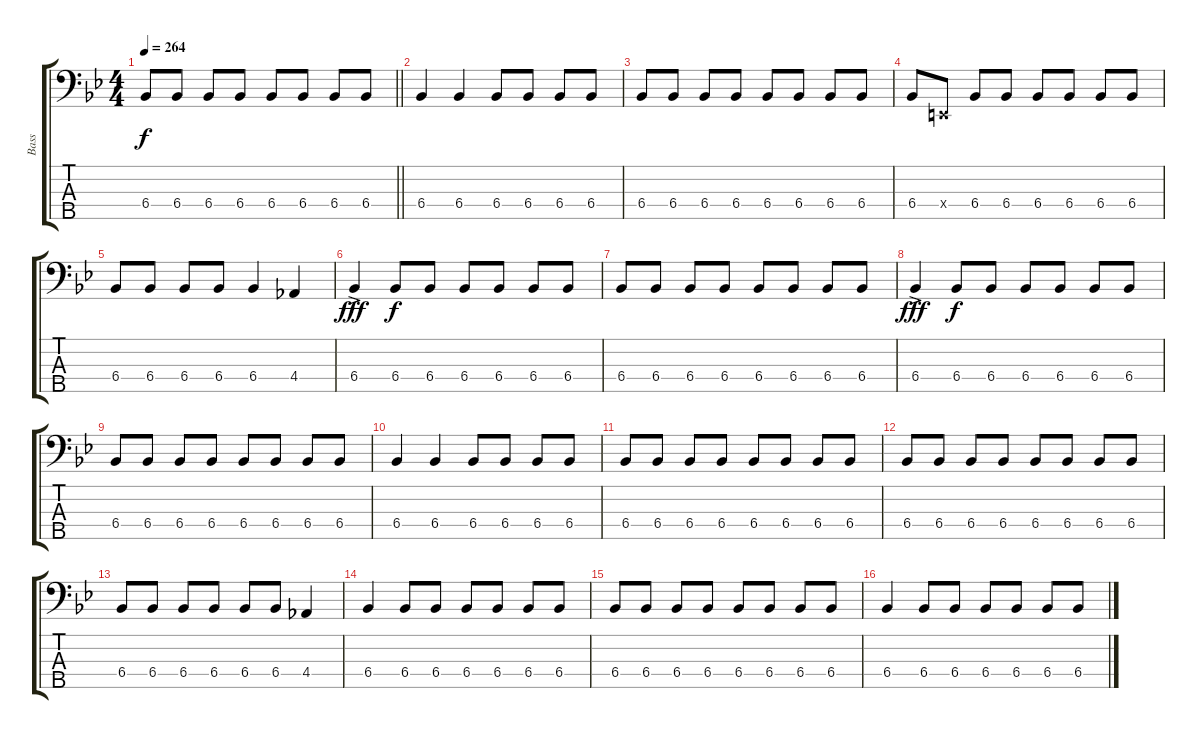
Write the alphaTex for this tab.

\track ("Bass" "Bass") {instrument electricbasspick}
\staff {score tabs}
\tuning (G2 D2 A1 E1 B0) {hide}
\ts (4 4)
\tempo 264
\clef f4
\barLineRight lightlight
\ks gminor
6.4.8{dy f} 6.4.8 6.4.8 6.4.8 6.4.8 6.4.8 6.4.8 6.4.8 |
6.4.4 6.4.4 6.4.8 6.4.8 6.4.8 6.4.8 |
6.4.8 6.4.8 6.4.8 6.4.8 6.4.8 6.4.8 6.4.8 6.4.8 |
6.4.8 0.4{x}.8 6.4.8 6.4.8 6.4.8 6.4.8 6.4.8 6.4.8 |
6.4.8 6.4.8 6.4.8 6.4.8 6.4.4 4.4.4 |
6.4{ac}.4{dy fff} 6.4.8{dy f} 6.4.8 6.4.8 6.4.8 6.4.8 6.4.8 |
6.4.8 6.4.8 6.4.8 6.4.8 6.4.8 6.4.8 6.4.8 6.4.8 |
6.4{ac}.4{dy fff} 6.4.8{dy f} 6.4.8 6.4.8 6.4.8 6.4.8 6.4.8 |
6.4.8 6.4.8 6.4.8 6.4.8 6.4.8 6.4.8 6.4.8 6.4.8 |
6.4.4 6.4.4 6.4.8 6.4.8 6.4.8 6.4.8 |
6.4.8 6.4.8 6.4.8 6.4.8 6.4.8 6.4.8 6.4.8 6.4.8 |
6.4.8 6.4.8 6.4.8 6.4.8 6.4.8 6.4.8 6.4.8 6.4.8 |
6.4.8 6.4.8 6.4.8 6.4.8 6.4.8 6.4.8 4.4.4 |
6.4.4 6.4.8 6.4.8 6.4.8 6.4.8 6.4.8 6.4.8 |
6.4.8 6.4.8 6.4.8 6.4.8 6.4.8 6.4.8 6.4.8 6.4.8 |
6.4.4 6.4.8 6.4.8 6.4.8 6.4.8 6.4.8 6.4.8
